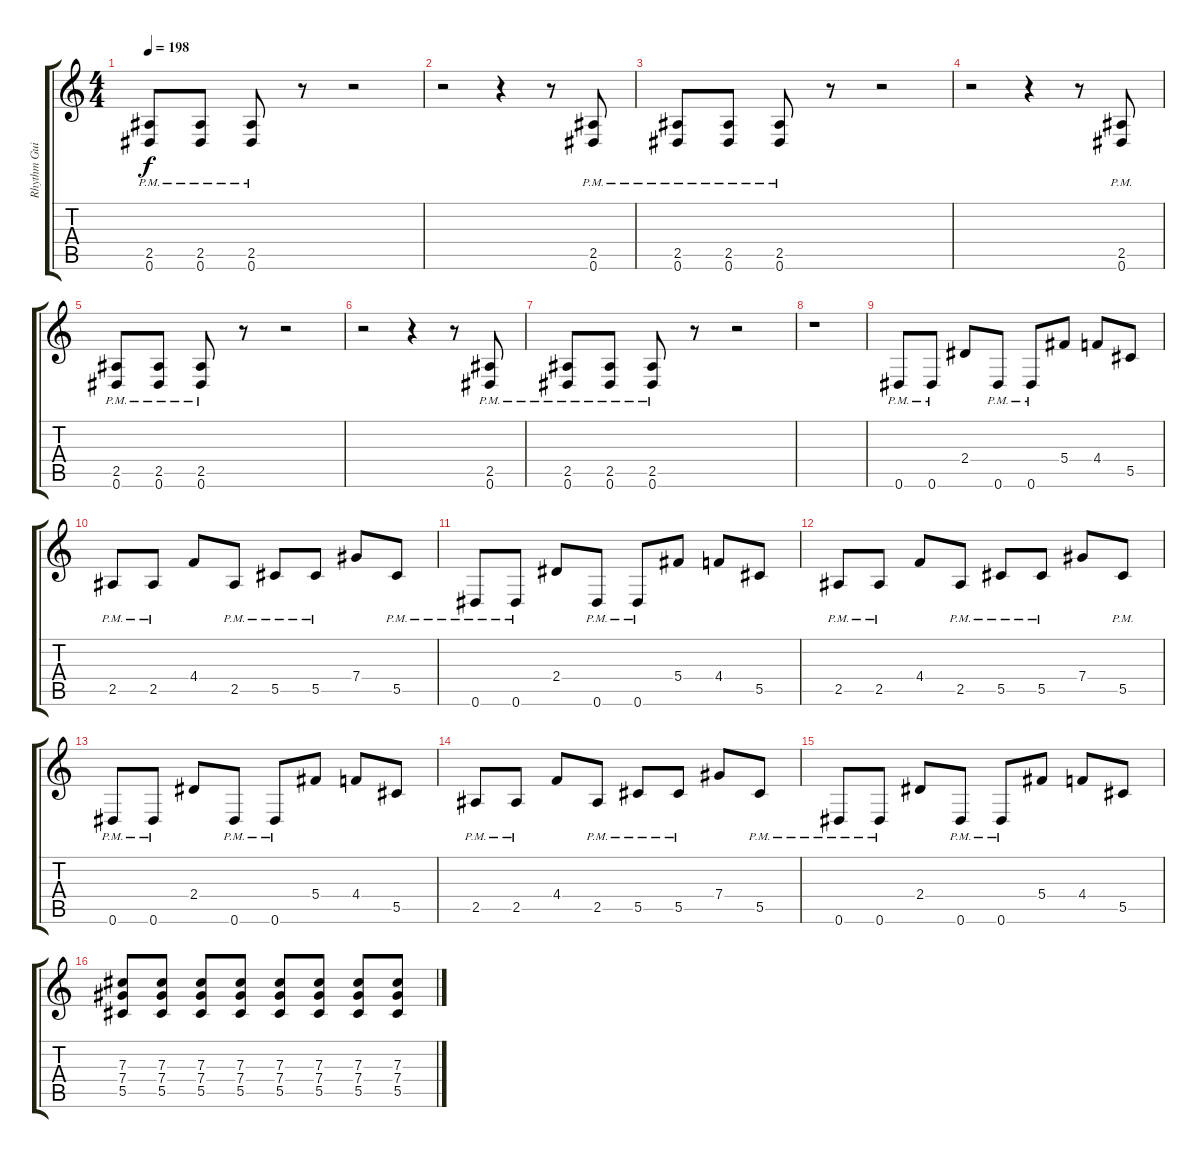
\track ("Rhythm Guitar  " "Rhythm Gui") {instrument overdrivenguitar}
\staff {score tabs}
\tuning (Eb4 Bb3 Gb3 Db3 Ab2 Eb2) {hide}
\ts (4 4)
\tempo 198
\clef g2
\ks c
(2.5{pm} 0.6{pm}).8{dy f} (2.5{pm} 0.6{pm}).8 (2.5{pm} 0.6{pm}).8 r.8 r.2 |
r.2 r.4 r.8 (2.5{pm} 0.6{pm}).8 |
(2.5{pm} 0.6{pm}).8 (2.5{pm} 0.6{pm}).8 (2.5{pm} 0.6{pm}).8 r.8 r.2 |
r.2 r.4 r.8 (2.5{pm} 0.6{pm}).8 |
(2.5{pm} 0.6{pm}).8 (2.5{pm} 0.6{pm}).8 (2.5{pm} 0.6{pm}).8 r.8 r.2 |
r.2 r.4 r.8 (2.5{pm} 0.6{pm}).8 |
(2.5{pm} 0.6{pm}).8 (2.5{pm} 0.6{pm}).8 (2.5{pm} 0.6{pm}).8 r.8 r.2 |
r.1 |
0.6{pm}.8 0.6{pm}.8 2.4.8 0.6{pm}.8 0.6{pm}.8 5.4.8 4.4.8 5.5.8 |
2.5{pm}.8 2.5{pm}.8 4.4.8 2.5{pm}.8 5.5{pm}.8 5.5{pm}.8 7.4.8 5.5{pm}.8 |
0.6{pm}.8 0.6{pm}.8 2.4.8 0.6{pm}.8 0.6{pm}.8 5.4.8 4.4.8 5.5.8 |
2.5{pm}.8 2.5{pm}.8 4.4.8 2.5{pm}.8 5.5{pm}.8 5.5{pm}.8 7.4.8 5.5{pm}.8 |
0.6{pm}.8 0.6{pm}.8 2.4.8 0.6{pm}.8 0.6{pm}.8 5.4.8 4.4.8 5.5.8 |
2.5{pm}.8 2.5{pm}.8 4.4.8 2.5{pm}.8 5.5{pm}.8 5.5{pm}.8 7.4.8 5.5{pm}.8 |
0.6{pm}.8 0.6{pm}.8 2.4.8 0.6{pm}.8 0.6{pm}.8 5.4.8 4.4.8 5.5.8 |
(7.3 7.4 5.5).8 (7.3 7.4 5.5).8 (7.3 7.4 5.5).8 (7.3 7.4 5.5).8 (7.3 7.4 5.5).8 (7.3 7.4 5.5).8 (7.3 7.4 5.5).8 (7.3 7.4 5.5).8
